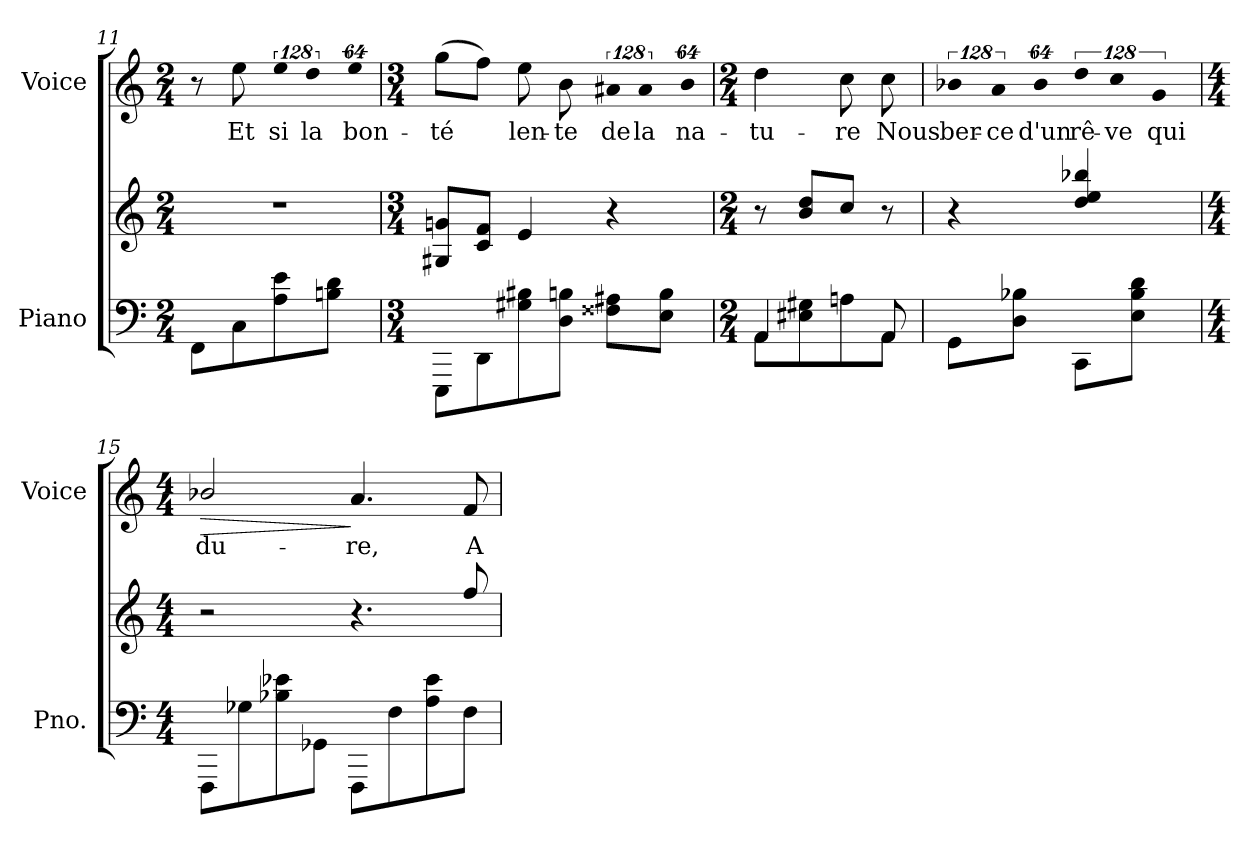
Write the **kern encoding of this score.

**kern	**kern	**kern	**text	**dynam
*part2	*part2	*part1	*part1	*part1
*staff3	*staff2	*staff1	*staff1	*staff1
*I"Piano	*	*I"Voice	*	*
*I'Pno.	*	*I'Voice	*	*
*clefF4	*clefG2	*clefG2	*	*
*k[]	*k[]	*k[]	*	*
*C:	*C:	*C:	*	*
*M2/4	*M2/4	*M2/4	*	*
=11	=11	=11	=11	=11
!	!LO:N:vis=1	!	!	!
8FFi\L	2r	8r	.	.
!	!	!	!LO:LY:b:color=#000000	!
8Ci\	.	8eei\	Et	.
!	!	!LO:N:vis=8	!	!
!	!	!	!LO:LY:b:color=#000000	!
8Ai\ 8ei	.	1024%85eei\	si	.
!	!	!LO:N:vis=8	!	!
!	!	!	!LO:LY:b:color=#000000	!
.	.	1024%85ddi\	la	.
8Bni\ 8diJ	.	.	.	.
!	!	!LO:N:vis=8	!	!
!	!	!	!LO:LY:b:color=#000000	!
.	.	512%43eei\	bon-	.
!!LO:PB:g=z
=12	=12	=12	=12	=12
*M3/4	*M3/4	*M3/4	*	*
!	!	!	!LO:LY:b:color=#000000	!
8EEEi\L	8G#Xi/ 8gniL	(8ggi\L	-té	.
*X8ba	*	*	*	*
8DDi\	8ci/ 8fiJ	8ffi\J)	.	.
!	!	!	!LO:LY:b:color=#000000	!
8G#Xi\ 8B#Xi	4ei/	8eei\	len-	.
!	!	!	!LO:LY:b:color=#000000	!
8Di\ 8BniJ	.	8bi\	-te	.
*	*8ba	*	*	*
!	!	!LO:N:vis=8	!	!
!	!	!	!LO:LY:b:color=#000000	!
8F##Xi\ 8A#XiL	4r	1024%85a#Xi/	de	.
!	!	!LO:N:vis=8	!	!
!	!	!	!LO:LY:b:color=#000000	!
.	.	1024%85a#i/	la	.
8Ei\ 8BiJ	.	.	.	.
!	!	!LO:N:vis=8	!	!
!	!	!	!LO:LY:b:color=#000000	!
.	.	512%43bi/	na-	.
=13	=13	=13	=13	=13
*M2/4	*M2/4	*M2/4	*	*
*^	*	*	*	*
!	!	!	!	!LO:LY:b:color=#000000	!
8AAi\L	4AAi/	8r	4ddi\	-tu-	.
8E#Xi\ 8G#Xi	.	8Bi/ 8diL	.	.	.
!	!	!	!	!LO:LY:b:color=#000000	!
8Ani\	8ryy	8ci/J	8cci\	-re	.
!	!	!	!	!LO:LY:b:color=#000000	!
8AAi\J	8AAi/	8r	8cci\	Nous	.
=14	=14	=14	=14	=14	=14
!	!	!	!LO:N:vis=8	!	!
*v	*v	*	*	*	*
*^	*	*	*	*
!	!	!	!	!LO:LY:b:color=#000000	!
*v	*v	*	*	*	*
8GGi\L	4r	1024%85b-Xi/	ber-	.
!	!	!LO:N:vis=8	!	!
!	!	!	!LO:LY:b:color=#000000	!
.	.	1024%85ai/	-ce	.
8Di\ 8B-XiJ	.	.	.	.
!	!	!LO:N:vis=8	!	!
!	!	!	!LO:LY:b:color=#000000	!
.	.	512%43b-i/	d'un	.
!	!	!LO:N:vis=8	!	!
!	!	!	!LO:LY:b:color=#000000	!
8CCi\L	4di/ 4ei 4b-Xi	1024%85ddi\	rê-	.
!	!	!LO:N:vis=8	!	!
!	!	!	!LO:LY:b:color=#000000	!
.	.	1024%85cci\	-ve	.
8Ei\ 8B-i 8diJ	.	.	.	.
!	!	!LO:N:vis=8	!	!
!	!	!	!LO:LY:b:color=#000000	!
.	.	512%43gi/	qui	.
!!LO:LB:g=z
=15	=15	=15	=15	=15
*M4/4	*M4/4	*M4/4	*	*
!	!	!	!LO:LY:b:color=#000000	!LO:HP:b
8FFFi\L	2r	2b-Xi/	du-	>
*X8ba	*	*	*	*
8G-Xi\	.	.	.	.
*X8ba	*	*	*	*
8B-Xi\ 8e-Xi	.	.	.	.
8GG-i\J	.	.	.	.
!	!	!	!LO:LY:b:color=#000000	!
8FFFi\L	4.r	4.ai/	-re,	]
8Fi\	.	.	.	.
8Ai\ 8e-i	.	.	.	.
*	*8ba	*	*	*
*	*8ba	*	*	*
!	!	!	!LO:LY:b:color=#000000	!
8Fi\J	8fi/	8fi/	A-	.
=	=	=	=	=
*-	*-	*-	*-	*-
